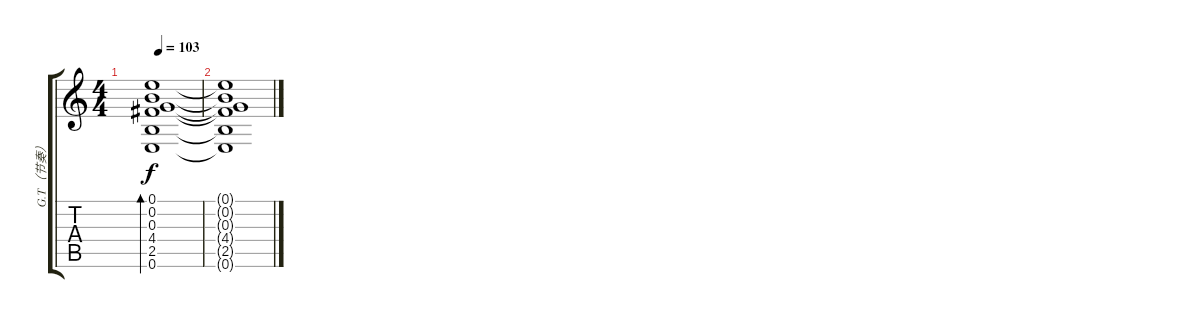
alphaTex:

\track ("G.T（节奏）" "G.T（节奏）") {instrument acousticguitarsteel}
\staff {score tabs}
\tuning (E4 B3 G3 D3 A2 E2) {hide}
\ts (4 4)
\tempo 103
\clef g2
\ks c
(0.1 0.2 0.3 4.4 2.5 0.6).1{bd 120 dy f} |
(0.1{t} 0.2{t} 0.3{t} 4.4{t} 2.5{t} 0.6{t}).1
